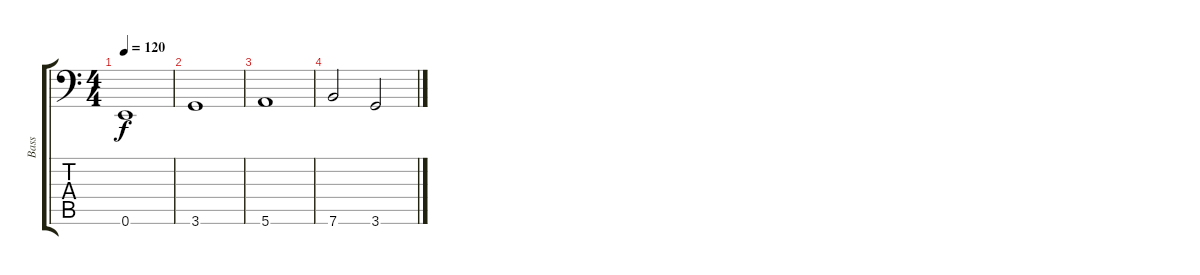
\track ("Bass" "Bass") {instrument fretlessbass}
\staff {score tabs}
\tuning (E3 B2 G2 D2 A1 E1) {hide}
\ts (4 4)
\tempo 120
\clef f4
\ks c
0.6.1{dy f} |
3.6.1 |
5.6.1 |
7.6.2 3.6.2
